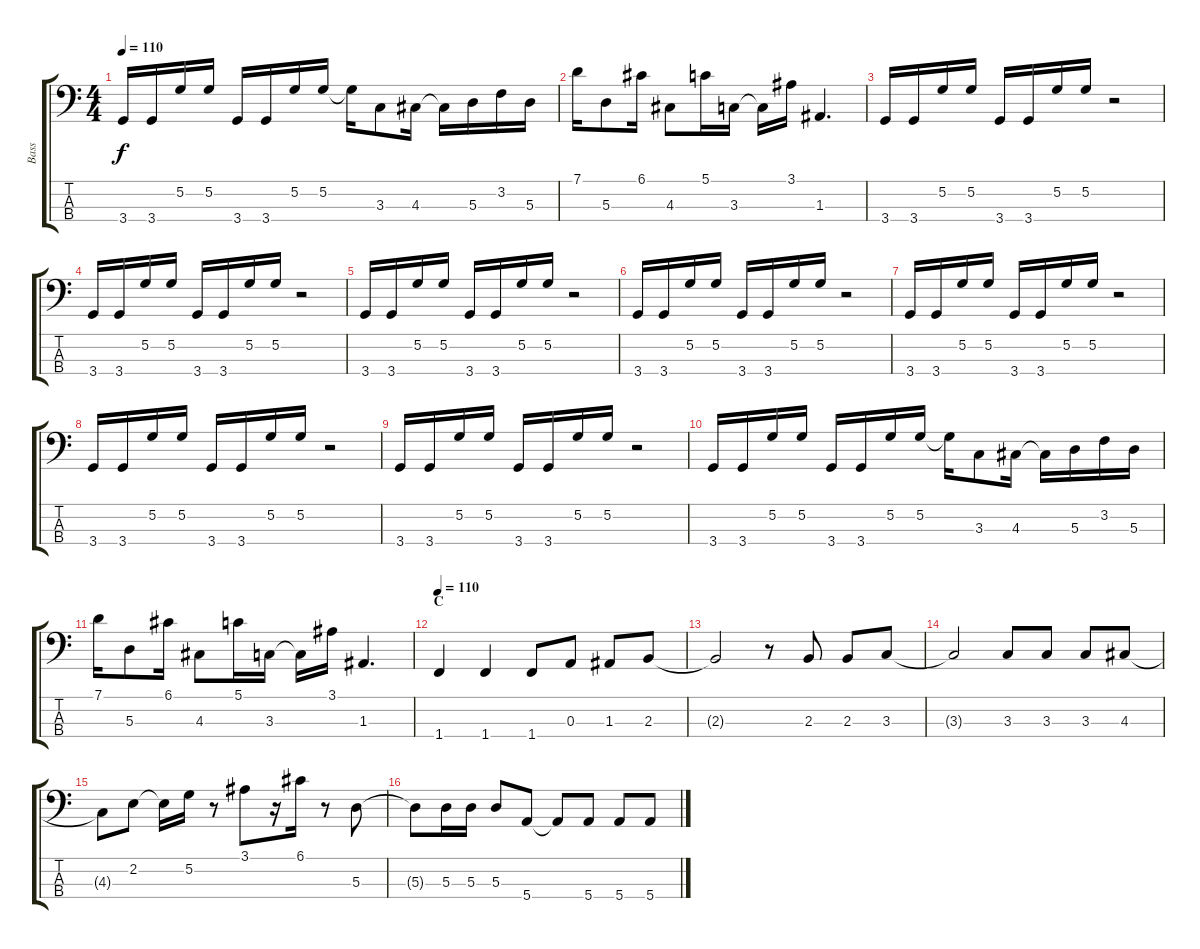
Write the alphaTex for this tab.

\track ("Bass" "Bass") {instrument electricbassfinger}
\staff {score tabs}
\tuning (G2 D2 A1 E1) {hide}
\ts (4 4)
\tempo 110
\clef f4
\ks c
3.4.16{dy f} 3.4.16 5.2.16 5.2.16 3.4.16 3.4.16 5.2.16 5.2.16 5.2{t}.16 3.3.8 4.3.16 4.3{t}.16 5.3.16 3.2.16 5.3.16 |
7.1.16 5.3.8 6.1.16 4.3.8 5.1.16 3.3.16 3.3{t}.16 3.1.16 1.3.4{d} |
3.4.16 3.4.16 5.2.16 5.2.16 3.4.16 3.4.16 5.2.16 5.2.16 r.2 |
3.4.16 3.4.16 5.2.16 5.2.16 3.4.16 3.4.16 5.2.16 5.2.16 r.2 |
3.4.16 3.4.16 5.2.16 5.2.16 3.4.16 3.4.16 5.2.16 5.2.16 r.2 |
3.4.16 3.4.16 5.2.16 5.2.16 3.4.16 3.4.16 5.2.16 5.2.16 r.2 |
3.4.16 3.4.16 5.2.16 5.2.16 3.4.16 3.4.16 5.2.16 5.2.16 r.2 |
3.4.16 3.4.16 5.2.16 5.2.16 3.4.16 3.4.16 5.2.16 5.2.16 r.2 |
3.4.16 3.4.16 5.2.16 5.2.16 3.4.16 3.4.16 5.2.16 5.2.16 r.2 |
3.4.16 3.4.16 5.2.16 5.2.16 3.4.16 3.4.16 5.2.16 5.2.16 5.2{t}.16 3.3.8 4.3.16 4.3{t}.16 5.3.16 3.2.16 5.3.16 |
7.1.16 5.3.8 6.1.16 4.3.8 5.1.16 3.3.16 3.3{t}.16 3.1.16 1.3.4{d} |
\section ("" "C")
\tempo 110
1.4.4 1.4.4 1.4.8 0.3.8 1.3.8 2.3.8 |
2.3{t}.2 r.8 2.3.8 2.3.8 3.3.8 |
3.3{t}.2 3.3.8 3.3.8 3.3.8 4.3.8 |
4.3{t}.8 2.2.8 2.2{t}.16 5.2.16 r.8 3.1.8 r.16 6.1.16 r.8 5.3.8 |
5.3{t}.8 5.3.16 5.3.16 5.3.8 5.4.8 5.4{t}.8 5.4.8 5.4.8 5.4.8
